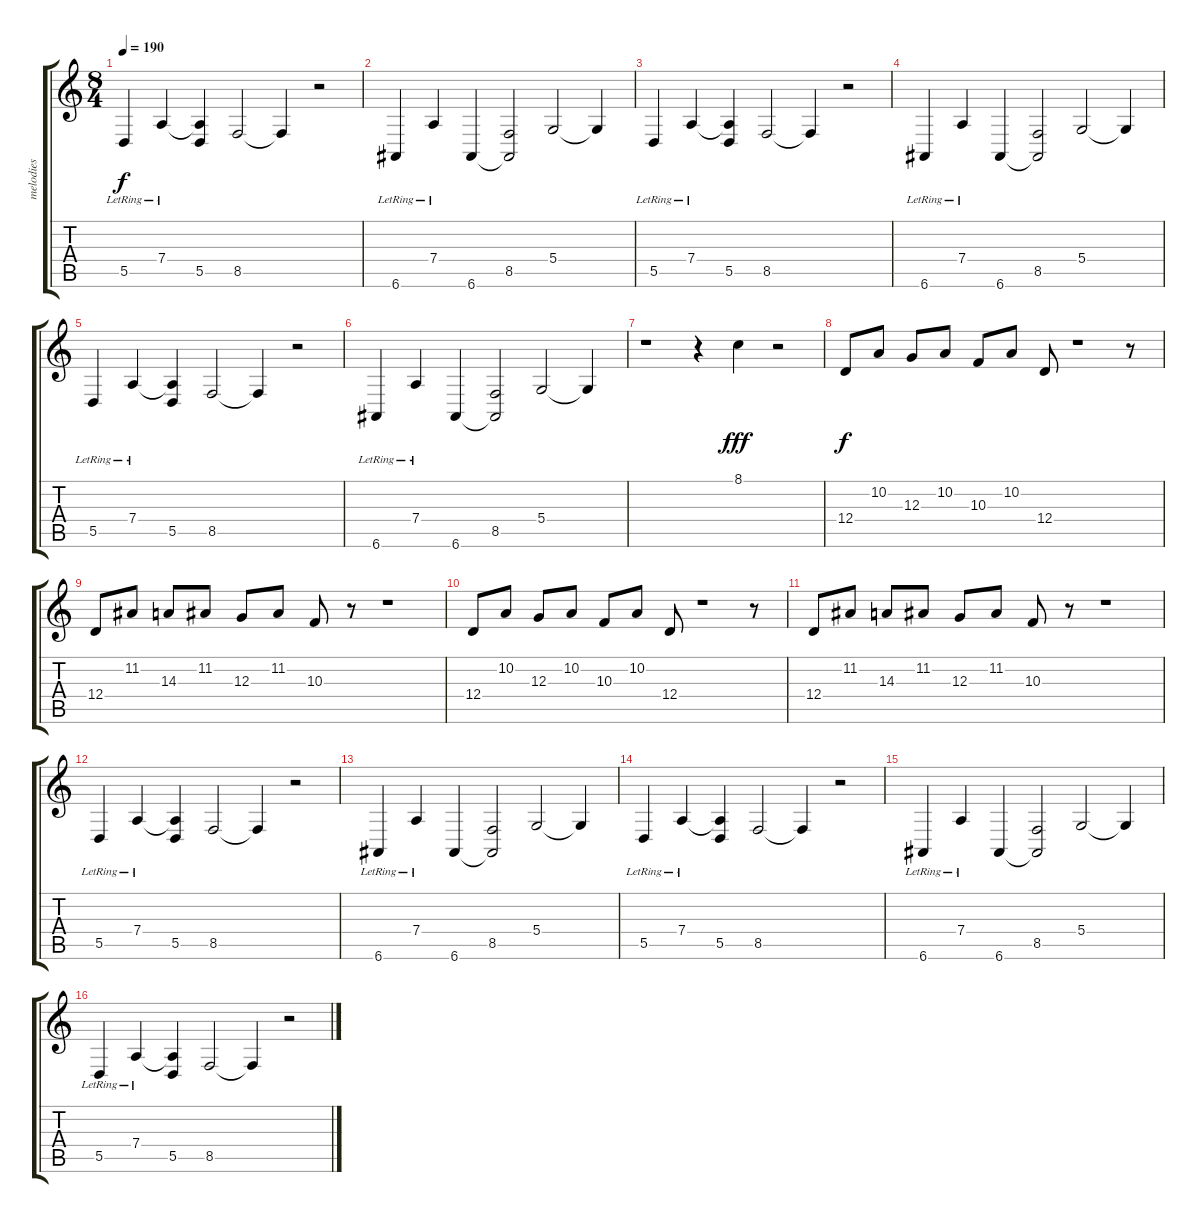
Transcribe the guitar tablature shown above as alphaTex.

\track ("melodies" "melodies") {instrument brightacousticpiano}
\staff {score tabs}
\tuning (E4 B3 G3 D3 A2 E2) {hide}
\ts (8 4)
\tempo 190
\clef g2
\ks c
5.5{lr}.4{dy f instrument brightacousticpiano} 7.4{lr}.4 (7.4{t} 5.5).4 8.5.2 8.5{t}.4 r.2 |
6.6{lr}.4 7.4{lr}.4 6.6.4 (8.5 6.6{t}).2 5.4.2 5.4{t}.4 |
5.5{lr}.4 7.4{lr}.4 (7.4{t} 5.5).4 8.5.2 8.5{t}.4 r.2 |
6.6{lr}.4 7.4{lr}.4 6.6.4 (8.5 6.6{t}).2 5.4.2 5.4{t}.4 |
5.5{lr}.4 7.4{lr}.4 (7.4{t} 5.5).4 8.5.2 8.5{t}.4 r.2 |
6.6{lr}.4 7.4{lr}.4 6.6.4 (8.5 6.6{t}).2 5.4.2 5.4{t}.4 |
r.1{instrument reversecymbal} r.4 8.1.4{dy fff} r.2 |
12.4.8{dy f volume 12 instrument lead3calliope} 10.2.8 12.3.8 10.2.8 10.3.8 10.2.8 12.4.8 r.1 r.8 |
12.4.8 11.2.8 14.3.8 11.2.8 12.3.8 11.2.8 10.3.8 r.8 r.1 |
12.4.8{instrument lead3calliope} 10.2.8 12.3.8 10.2.8 10.3.8 10.2.8 12.4.8 r.1 r.8 |
12.4.8 11.2.8 14.3.8 11.2.8 12.3.8 11.2.8 10.3.8 r.8 r.1 |
5.5{lr}.4{volume 10 instrument brightacousticpiano} 7.4{lr}.4 (7.4{t} 5.5).4 8.5.2 8.5{t}.4 r.2 |
6.6{lr}.4 7.4{lr}.4 6.6.4 (8.5 6.6{t}).2 5.4.2 5.4{t}.4 |
5.5{lr}.4 7.4{lr}.4 (7.4{t} 5.5).4 8.5.2 8.5{t}.4 r.2 |
6.6{lr}.4 7.4{lr}.4 6.6.4 (8.5 6.6{t}).2 5.4.2 5.4{t}.4 |
5.5{lr}.4 7.4{lr}.4 (7.4{t} 5.5).4 8.5.2 8.5{t}.4 r.2
